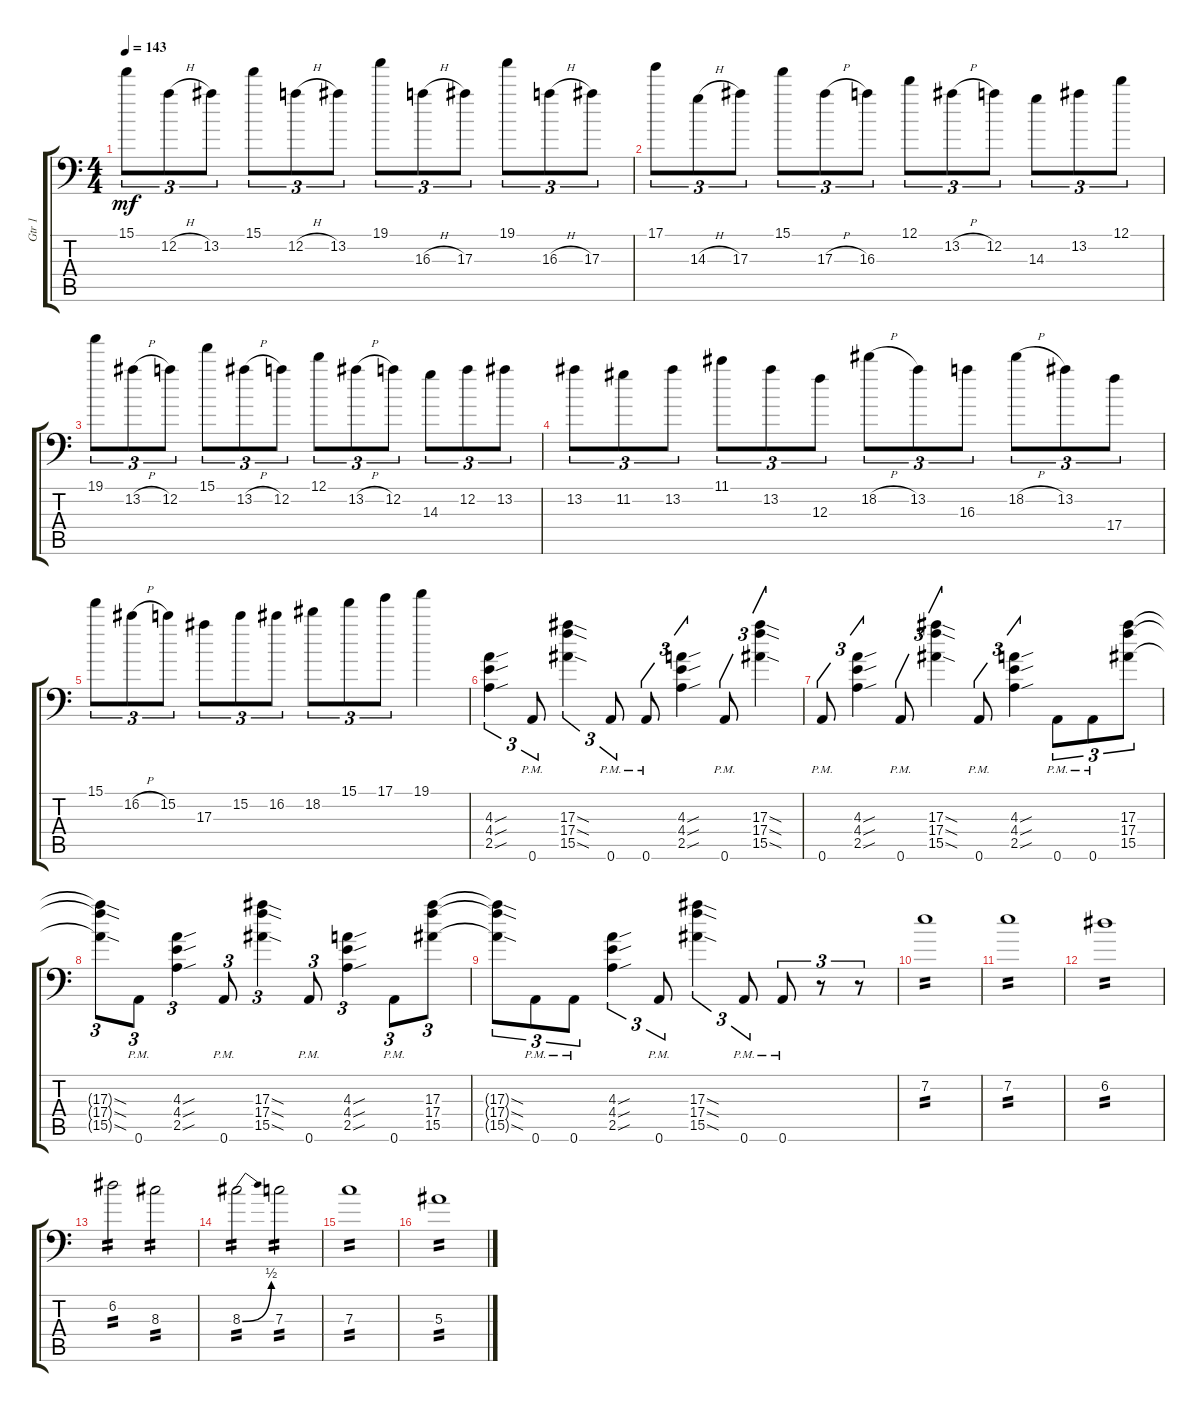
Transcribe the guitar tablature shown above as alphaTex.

\track ("Gtr 1" "Gtr 1") {instrument electricguitarclean}
\staff {score tabs}
\tuning (D4 A3 F3 C3 G2 A1) {hide}
\ts (4 4)
\tempo 143
\clef f4
\ks c
15.1.8{tu (3 2) dy mf} 12.2{h}.8{tu (3 2)} 13.2.8{tu (3 2)} 15.1.8{tu (3 2)} 12.2{h}.8{tu (3 2)} 13.2.8{tu (3 2)} 19.1.8{tu (3 2)} 16.3{h}.8{tu (3 2)} 17.3.8{tu (3 2)} 19.1.8{tu (3 2)} 16.3{h}.8{tu (3 2)} 17.3.8{tu (3 2)} |
17.1.8{tu (3 2)} 14.3{h}.8{tu (3 2)} 17.3.8{tu (3 2)} 15.1.8{tu (3 2)} 17.3{h}.8{tu (3 2)} 16.3.8{tu (3 2)} 12.1.8{tu (3 2)} 13.2{h}.8{tu (3 2)} 12.2.8{tu (3 2)} 14.3.8{tu (3 2)} 13.2.8{tu (3 2)} 12.1.8{tu (3 2)} |
19.1.8{tu (3 2)} 13.2{h}.8{tu (3 2)} 12.2.8{tu (3 2)} 15.1.8{tu (3 2)} 13.2{h}.8{tu (3 2)} 12.2.8{tu (3 2)} 12.1.8{tu (3 2)} 13.2{h}.8{tu (3 2)} 12.2.8{tu (3 2)} 14.3.8{tu (3 2)} 12.2.8{tu (3 2)} 13.2.8{tu (3 2)} |
13.2.8{tu (3 2)} 11.2.8{tu (3 2)} 13.2.8{tu (3 2)} 11.1.8{tu (3 2)} 13.2.8{tu (3 2)} 12.3.8{tu (3 2)} 18.2{h}.8{tu (3 2)} 13.2.8{tu (3 2)} 16.3.8{tu (3 2)} 18.2{h}.8{tu (3 2)} 13.2.8{tu (3 2)} 17.4.8{tu (3 2)} |
15.1.8{tu (3 2)} 16.2{h}.8{tu (3 2)} 15.2.8{tu (3 2)} 17.3.8{tu (3 2)} 15.2.8{tu (3 2)} 16.2.8{tu (3 2)} 18.2.8{tu (3 2)} 15.1.8{tu (3 2)} 17.1.8{tu (3 2)} 19.1.4 |
(4.3{sou} 4.4{sou} 2.5{sou}).4{tu (3 2)} 0.6{pm}.8{tu (3 2)} (17.3{sod} 17.4{sod} 15.5{sod}).4{tu (3 2)} 0.6{pm}.8{tu (3 2)} 0.6{pm}.8{tu (3 2)} (4.3{sou} 4.4{sou} 2.5{sou}).4{tu (3 2)} 0.6{pm}.8{tu (3 2)} (17.3{sod} 17.4{sod} 15.5{sod}).4{tu (3 2)} |
0.6{pm}.8{tu (3 2)} (4.3{sou} 4.4{sou} 2.5{sou}).4{tu (3 2)} 0.6{pm}.8{tu (3 2)} (17.3{sod} 17.4{sod} 15.5{sod}).4{tu (3 2)} 0.6{pm}.8{tu (3 2)} (4.3{sou} 4.4{sou} 2.5{sou}).4{tu (3 2)} 0.6{pm}.8{tu (3 2)} 0.6{pm}.8{tu (3 2)} (17.3 17.4 15.5).8{tu (3 2)} |
(17.3{sod t} 17.4{sod t} 15.5{sod t}).8{tu (3 2)} 0.6{pm}.8{tu (3 2)} (4.3{sou} 4.4{sou} 2.5{sou}).4{tu (3 2)} 0.6{pm}.8{tu (3 2)} (17.3{sod} 17.4{sod} 15.5{sod}).4{tu (3 2)} 0.6{pm}.8{tu (3 2)} (4.3{sou} 4.4{sou} 2.5{sou}).4{tu (3 2)} 0.6{pm}.8{tu (3 2)} (17.3 17.4 15.5).8{tu (3 2)} |
(17.3{sod t} 17.4{sod t} 15.5{sod t}).8{tu (3 2)} 0.6{pm}.8{tu (3 2)} 0.6{pm}.8{tu (3 2)} (4.3{sou} 4.4{sou} 2.5{sou}).4{tu (3 2)} 0.6{pm}.8{tu (3 2)} (17.3{sod} 17.4{sod} 15.5{sod}).4{tu (3 2)} 0.6{pm}.8{tu (3 2)} 0.6{pm}.8{tu (3 2)} r.8{tu (3 2)} r.8{tu (3 2)} |
7.2.1{tp 2} |
7.2.1{tp 2} |
6.2.1{tp 2} |
6.2.2{tp 2} 8.3.2{tp 2} |
8.3{be (bend 0 0 60 2)}.2{tp 2} 7.3.2{tp 2} |
7.3.1{tp 2} |
5.3.1{tp 2}
